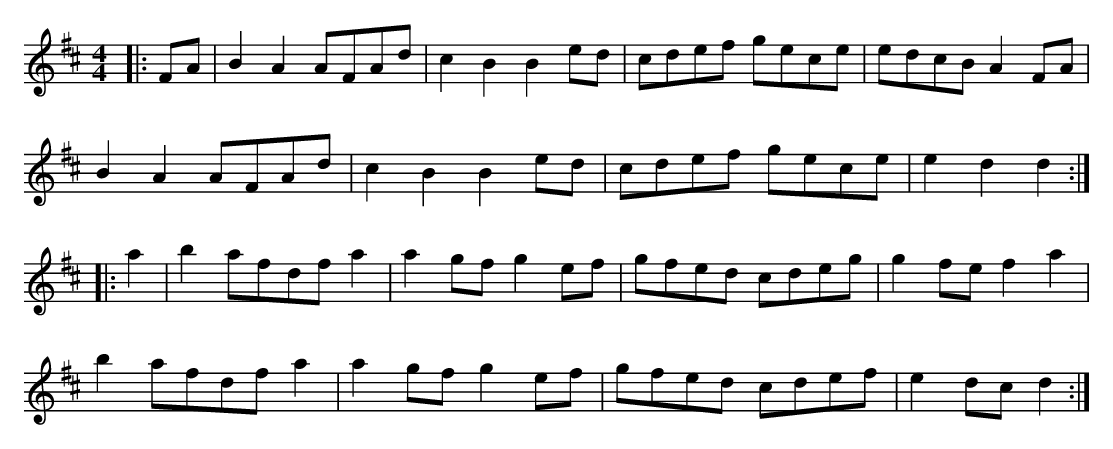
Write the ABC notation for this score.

X:1
M:4/4
K:D
|:FA|B2 A2 AFAd|c2 B2 B2 ed|cdef gece|edcB A2 FA|
B2 A2 AFAd|c2 B2 B2 ed|cdef gece|e2 d2 d2:|
|:a2|b2 afdf a2|a2 gf g2 ef|gfed cdeg|g2 fe f2 a2|
b2 afdf a2|a2 gf g2 ef|gfed cdef|e2 dc d2:|
